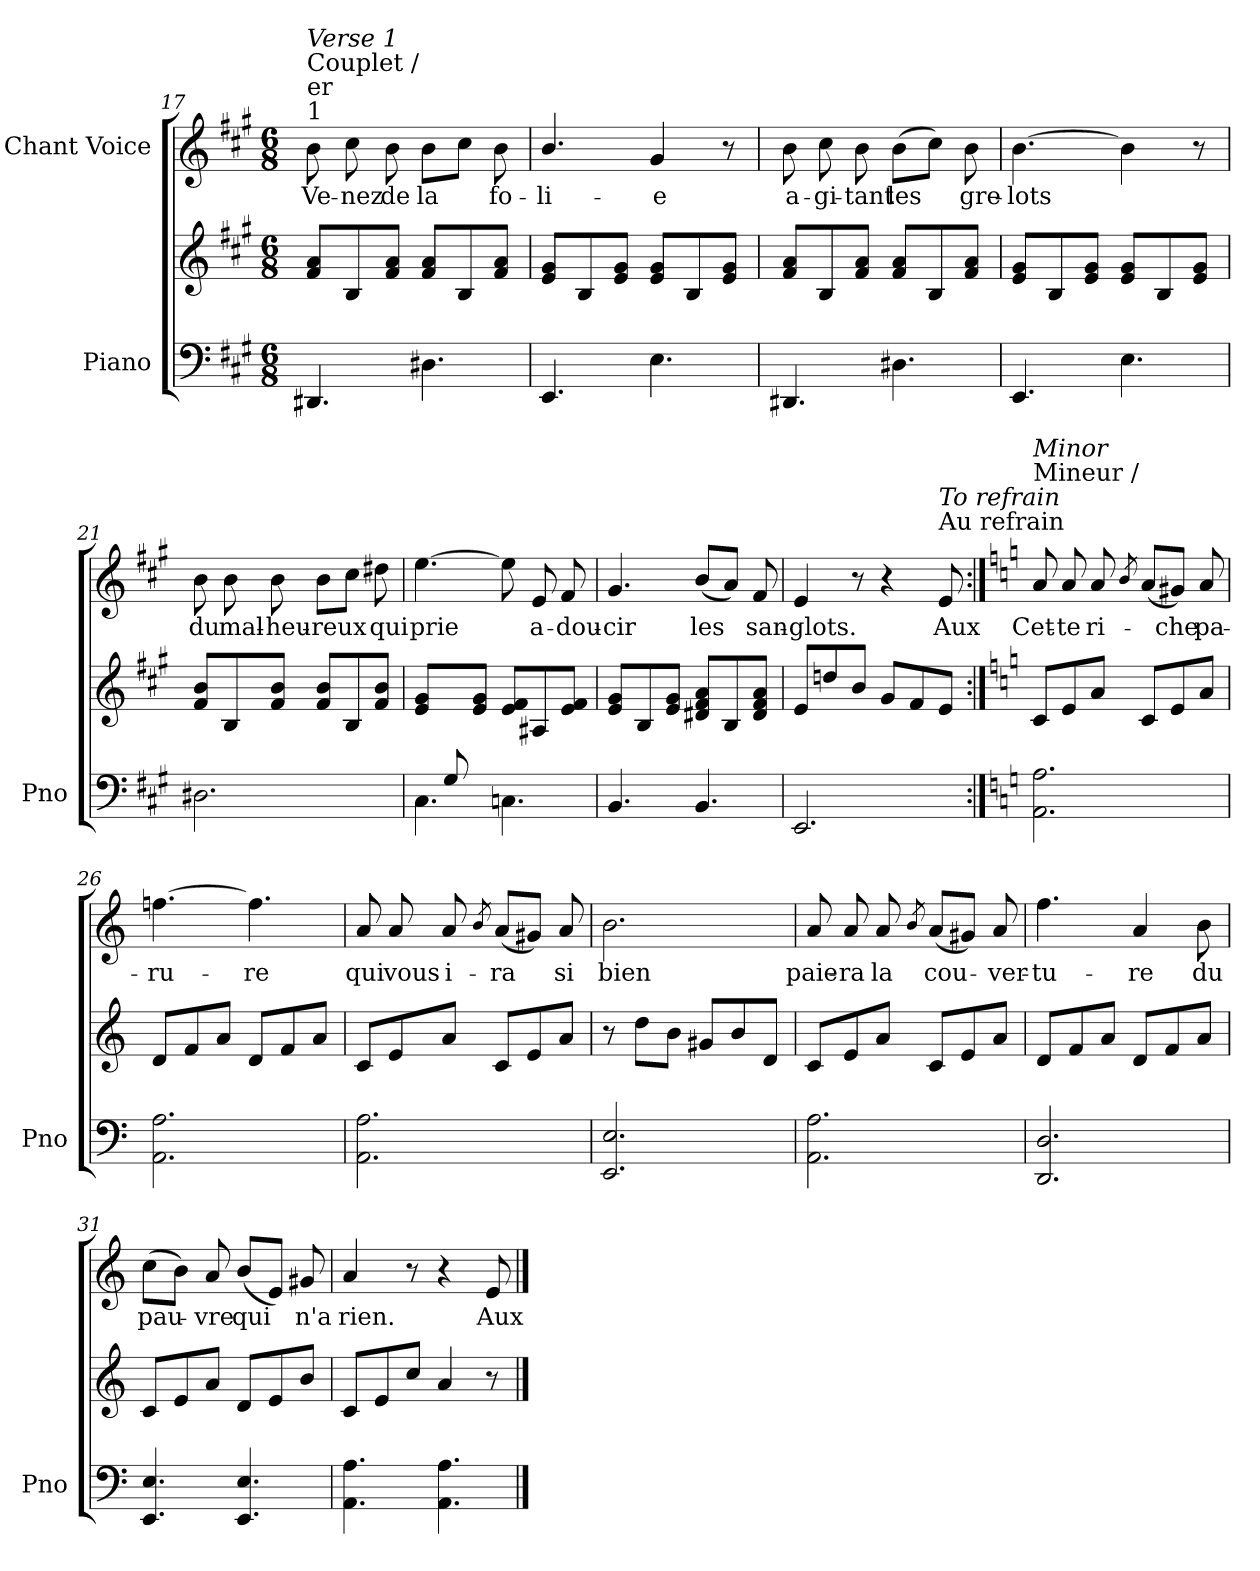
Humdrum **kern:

**kern	**kern	**kern	**text
*part2	*part2	*part1	*part1
*staff3	*staff2	*staff1	*staff1
*I"Piano	*	*I"Chant Voice	*
*I'Pno	*	*	*
*clefF4	*clefG2	*clefG2	*
*k[f#c#g#]	*k[f#c#g#]	*k[f#c#g#]	*
*M6/8	*M6/8	*M6/8	*
=17	=17	=17	=17
!	!	!LO:TX:a:t=1	!
!	!	!LO:TX:a:t=er	!
!	!	!LO:TX:a:t=Couplet /	!
!	!	!LO:TX:a:i:t=Verse 1	!
!	!	!	!LO:LY:b
4.DD#X/	8f#/ 8a/L	8b\	Ve-
!	!	!	!LO:LY:b
.	8B/	8cc#\	-nez
!	!	!	!LO:LY:b
.	8f#/ 8a/J	8b\	de
!	!	!	!LO:LY:b
4.D#X\	8f#/ 8a/L	8b\L	la
.	8B/	8cc#\J	.
!	!	!	!LO:LY:b
.	8f#/ 8a/J	8b\	fo-
=18	=18	=18	=18
!	!	!	!LO:LY:b
4.EE/	8e/ 8g#/L	4.b/	-li-
.	8B/	.	.
.	8e/ 8g#/J	.	.
!	!	!	!LO:LY:b
4.E\	8e/ 8g#/L	4g#/	-e
.	8B/	.	.
.	8e/ 8g#/J	8r	.
=19	=19	=19	=19
!	!	!	!LO:LY:b
4.DD#X/	8f#/ 8a/L	8b\	a-
!	!	!	!LO:LY:b
.	8B/	8cc#\	-gi-
!	!	!	!LO:LY:b
.	8f#/ 8a/J	8b\	-tant
!	!	!	!LO:LY:b
4.D#X\	8f#/ 8a/L	(>8b\L	les
.	8B/	8cc#\J)	.
!	!	!	!LO:LY:b
.	8f#/ 8a/J	8b\	gre-
=20	=20	=20	=20
!	!	!	!LO:LY:b
4.EE/	8e/ 8g#/L	[4.b\	-lots
.	8B/	.	.
.	8e/ 8g#/J	.	.
4.E\	8e/ 8g#/L	4b\]	.
.	8B/	.	.
.	8e/ 8g#/J	8r	.
!!LO:PB:g=z
=21	=21	=21	=21
!	!	!	!LO:LY:b
2.D#X\	8f#/ 8b/L	8b\	du
!	!	!	!LO:LY:b
.	8B/	8b\	mal-
!	!	!	!LO:LY:b
.	8f#/ 8b/J	8b\	-heu-
!	!	!	!LO:LY:b
.	8f#/ 8b/L	8b\L	-reux
.	8B/	8cc#\J	.
!	!	!	!LO:LY:b
.	8f#/ 8b/J	8dd#X\	qui
=22	=22	=22	=22
*^	*	*	*
!	!	!	!	!LO:LY:b
8ryy	4.C#\	8e/ 8g#/L	[4.ee\	prie
8G#/	.	8ryy	.	.
2ryy	.	8e/ 8g#/J	.	.
.	4.Cn\	8e/ 8f#/L	8ee\]	.
!	!	!	!	!LO:LY:b
.	.	8A#X/	8e/	a-
!	!	!	!	!LO:LY:b
.	.	8e/ 8f#/J	8f#/	-dou-
*v	*v	*	*	*
=23	=23	=23	=23
!	!	!	!LO:LY:b
4.BB/	8e/ 8g#/L	4.g#/	-cir
.	8B/	.	.
.	8e/ 8g#/J	.	.
!	!	!	!LO:LY:b
4.BB/	8d#X/ 8f#/ 8a/L	(<8b/L	les
.	8B/	8a/J)	.
!	!	!	!LO:LY:b
.	8d#/ 8f#/ 8a/J	8f#/	san-
=24	=24	=24	=24
!	!	!	!LO:LY:b
2.EE/	8e/L	4e/	-glots.
.	8ddn/	.	.
.	8b/J	8r	.
.	8g#/L	4r	.
.	8f#/	.	.
!	!	!LO:TX:a:t=Au refrain	!
!	!	!LO:TX:a:i:t=To refrain	!
!	!	!	!LO:LY:b
.	8e/J	8e/	Aux
=25:|!	=25:|!	=25:|!	=25:|!
*k[]	*k[]	*k[]	*
!	!	!LO:TX:a:t=Mineur /	!
!	!	!LO:TX:a:i:t=Minor	!
!	!	!	!LO:LY:b
2.AA\ 2.A\	8c/L	8a/	Cet-
!	!	!	!LO:LY:b
.	8e/	8a/	-te
!	!	!	!LO:LY:b
.	8a/J	8a/	ri-
.	.	8qb/	.
.	8c/L	(<8a/L	.
!	!	!	!LO:LY:b
.	8e/	8g#X/J)	-che
!	!	!	!LO:LY:b
.	8a/J	8a/	pa-
!!LO:LB:g=z
=26	=26	=26	=26
!	!	!	!LO:LY:b
2.AA\ 2.A\	8d/L	[4.ffn\	-ru-
.	8f/	.	.
.	8a/J	.	.
!	!	!	!LO:LY:b
.	8d/L	4.ff\]	-re
.	8f/	.	.
.	8a/J	.	.
=27	=27	=27	=27
!	!	!	!LO:LY:b
2.AA\ 2.A\	8c/L	8a/	qui
!	!	!	!LO:LY:b
.	8e/	8a/	vous
!	!	!	!LO:LY:b
.	8a/J	8a/	i-
.	.	8qb/	.
!	!	!	!LO:LY:b
.	8c/L	(<8a/L	-ra
.	8e/	8g#X/J)	.
!	!	!	!LO:LY:b
.	8a/J	8a/	si
=28	=28	=28	=28
!	!	!	!LO:LY:b
2.EE/ 2.E/	8r	2.b\	bien
.	8dd\L	.	.
.	8b\J	.	.
.	8g#X/L	.	.
.	8b/	.	.
.	8d/J	.	.
=29	=29	=29	=29
!	!	!	!LO:LY:b
2.AA\ 2.A\	8c/L	8a/	paie-
!	!	!	!LO:LY:b
.	8e/	8a/	-ra
!	!	!	!LO:LY:b
.	8a/J	8a/	la
.	.	8qb/	.
!	!	!	!LO:LY:b
.	8c/L	(<8a/L	cou-
.	8e/	8g#X/J)	.
!	!	!	!LO:LY:b
.	8a/J	8a/	-ver-
=30	=30	=30	=30
!	!	!	!LO:LY:b
2.DD/ 2.D/	8d/L	4.ff\	-tu-
.	8f/	.	.
.	8a/J	.	.
!	!	!	!LO:LY:b
.	8d/L	4a/	-re
.	8f/	.	.
!	!	!	!LO:LY:b
.	8a/J	8b\	du
=31	=31	=31	=31
!	!	!	!LO:LY:b
4.EE/ 4.E/	8c/L	(>8cc\L	pau-
.	8e/	8b\J)	.
!	!	!	!LO:LY:b
.	8a/J	8a/	-vre
!	!	!	!LO:LY:b
4.EE/ 4.E/	8d/L	(<8b/L	qui
.	8e/	8e/J)	.
!	!	!	!LO:LY:b
.	8b/J	8g#X/	n'a
=32	=32	=32	=32
!	!	!	!LO:LY:b
4.AA\ 4.A\	8c/L	4a/	rien.
.	8e/	.	.
.	8cc/J	8r	.
4.AA\ 4.A\	4a/	4r	.
!	!	!	!LO:LY:b
.	8r	8e/	-Aux
==	==	==	==
*-	*-	*-	*-
